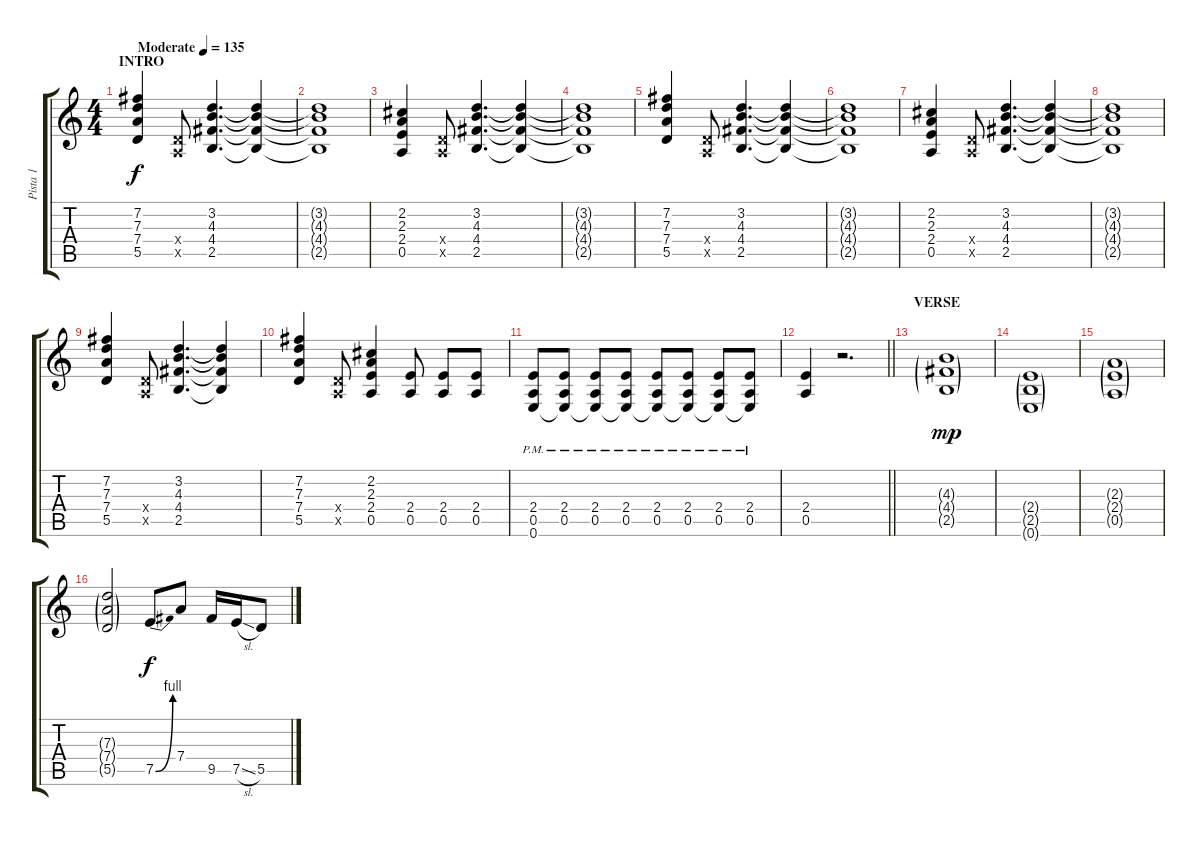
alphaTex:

\track ("Pista 1" "Pista 1") {instrument distortionguitar}
\staff {score tabs}
\tuning (E4 B3 G3 D3 A2 E2) {hide}
\ts (4 4)
\section ("" "INTRO")
\tempo (135 "Moderate")
\clef g2
\ks c
(7.2 7.3 7.4 5.5).4{dy f instrument distortionguitar} (0.4{x} 0.5{x}).8 (3.2 4.3 4.4 2.5).4{d} (3.2{t} 4.3{t} 4.4{t} 2.5{t}).4 |
(3.2{t} 4.3{t} 4.4{t} 2.5{t}).1 |
(2.2 2.3 2.4 0.5).4 (0.4{x} 0.5{x}).8 (3.2 4.3 4.4 2.5).4{d} (3.2{t} 4.3{t} 4.4{t} 2.5{t}).4 |
(3.2{t} 4.3{t} 4.4{t} 2.5{t}).1 |
(7.2 7.3 7.4 5.5).4 (0.4{x} 0.5{x}).8 (3.2 4.3 4.4 2.5).4{d} (3.2{t} 4.3{t} 4.4{t} 2.5{t}).4 |
(3.2{t} 4.3{t} 4.4{t} 2.5{t}).1 |
(2.2 2.3 2.4 0.5).4 (0.4{x} 0.5{x}).8 (3.2 4.3 4.4 2.5).4{d} (3.2{t} 4.3{t} 4.4{t} 2.5{t}).4 |
(3.2{t} 4.3{t} 4.4{t} 2.5{t}).1 |
(7.2 7.3 7.4 5.5).4 (0.4{x} 0.5{x}).8 (3.2 4.3 4.4 2.5).4{d} (3.2{t} 4.3{t} 4.4{t} 2.5{t}).4 |
(7.2 7.3 7.4 5.5).4 (0.4{x} 0.5{x}).8 (2.2 2.3 2.4 0.5).4 (2.4 0.5).8 (2.4 0.5).8 (2.4 0.5).8 |
(2.4{pm} 0.5{pm} 0.6).8 (2.4{pm} 0.5{pm} 0.6{t}).8 (2.4{pm} 0.5{pm} 0.6{t}).8 (2.4{pm} 0.5{pm} 0.6{t}).8 (2.4{pm} 0.5{pm} 0.6{t}).8 (2.4{pm} 0.5{pm} 0.6{t}).8 (2.4{pm} 0.5{pm} 0.6{t}).8 (2.4{pm} 0.5{pm} 0.6{t}).8 |
\barLineRight lightlight
(2.4 0.5).4 r.2{d} |
\section ("" "VERSE")
(4.3{g} 4.4{g} 2.5{g}).1{dy mp} |
(2.4{g} 2.5{g} 0.6{g}).1 |
(2.3{g} 2.4{g} 0.5{g}).1 |
(7.3{g} 7.4{g} 5.5{g}).2 7.5{be (bend 0 0 60 4)}.8{dy f} 7.4.8 9.5.16 7.5{sl}.16 5.5.8
